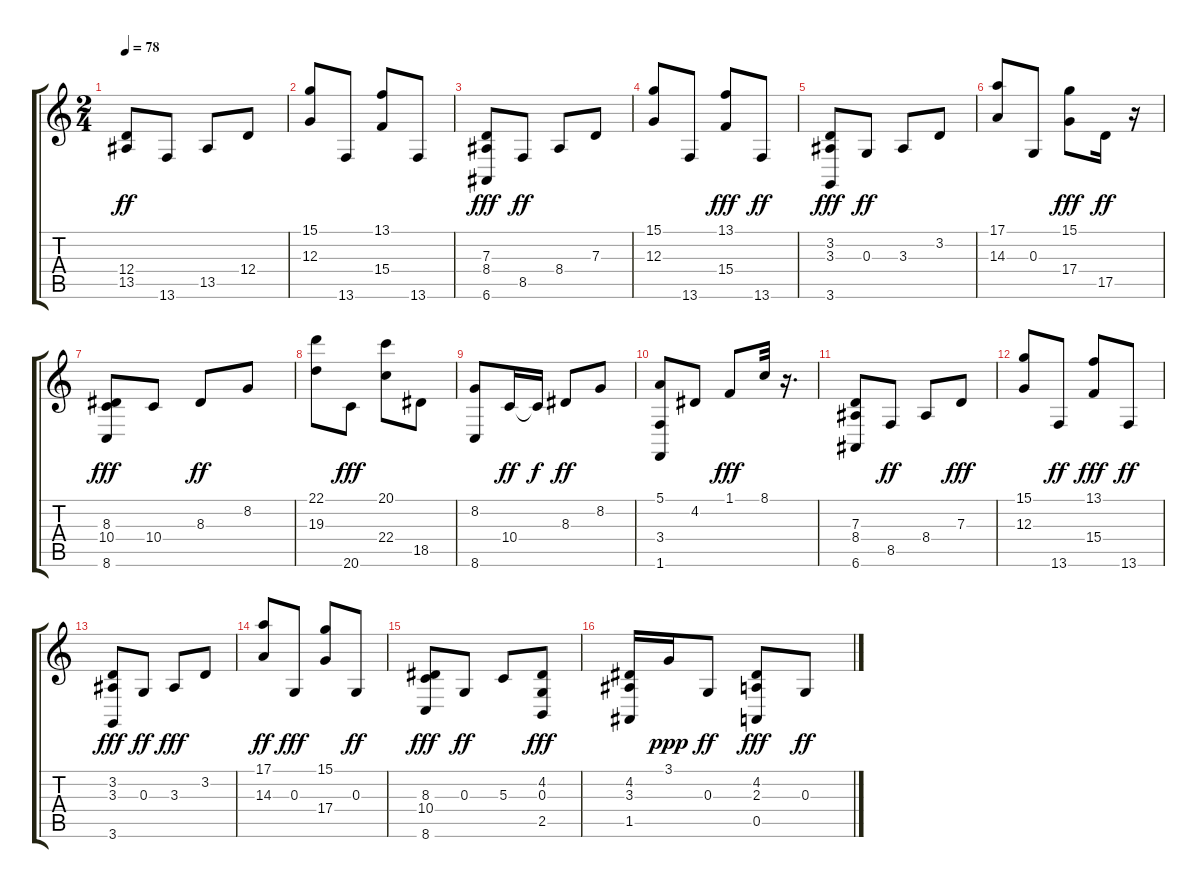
\track "" {instrument acousticgrandpiano}
\staff {score tabs}
\tuning (E4 B3 G3 D3 A2 E2) {hide}
\ts (2 4)
\tempo 78
\clef g2
\ks c
(12.4 13.5).8{dy ff} 13.6.8 13.5.8 12.4.8 |
(15.1 12.3).8 13.6.8 (13.1 15.4).8 13.6.8 |
(7.3 8.4 6.6).8{dy fff} 8.5.8{dy ff} 8.4.8 7.3.8 |
(15.1 12.3).8 13.6.8 (13.1 15.4).8{dy fff} 13.6.8{dy ff} |
(3.2 3.3 3.6).8{dy fff} 0.3.8{dy ff} 3.3.8 3.2.8 |
(17.1 14.3).8 0.3.8 (15.1 17.4).8{dy fff} 17.5.16{dy ff} r.16 |
(8.3 10.4 8.6).8{dy fff} 10.4.8 8.3.8{dy ff} 8.2.8 |
(22.1 19.3).8 20.6.8{dy fff} (20.1 22.4).8 18.5.8 |
(8.2 8.6).8 10.4.16{dy ff} 10.4{t}.16{dy f} 8.3.8{dy ff} 8.2.8 |
(5.1 3.4 1.6).8 4.2.8 1.1.8{dy fff} 8.1.32 r.16{d} |
(7.3 8.4 6.6).8 8.5.8{dy ff} 8.4.8 7.3.8{dy fff} |
(15.1 12.3).8 13.6.8{dy ff} (13.1 15.4).8{dy fff} 13.6.8{dy ff} |
(3.2 3.3 3.6).8{dy fff} 0.3.8{dy ff} 3.3.8{dy fff} 3.2.8 |
(17.1 14.3).8{dy ff} 0.3.8{dy fff} (15.1 17.4).8 0.3.8{dy ff} |
(8.3 10.4 8.6).8{dy fff} 0.3.8{dy ff} 5.3.8 (4.2 0.3 2.5).8{dy fff} |
(4.2 3.3 1.5).16 3.1.16{dy ppp} 0.3.8{dy ff} (4.2 2.3 0.5).8{dy fff} 0.3.8{dy ff}
